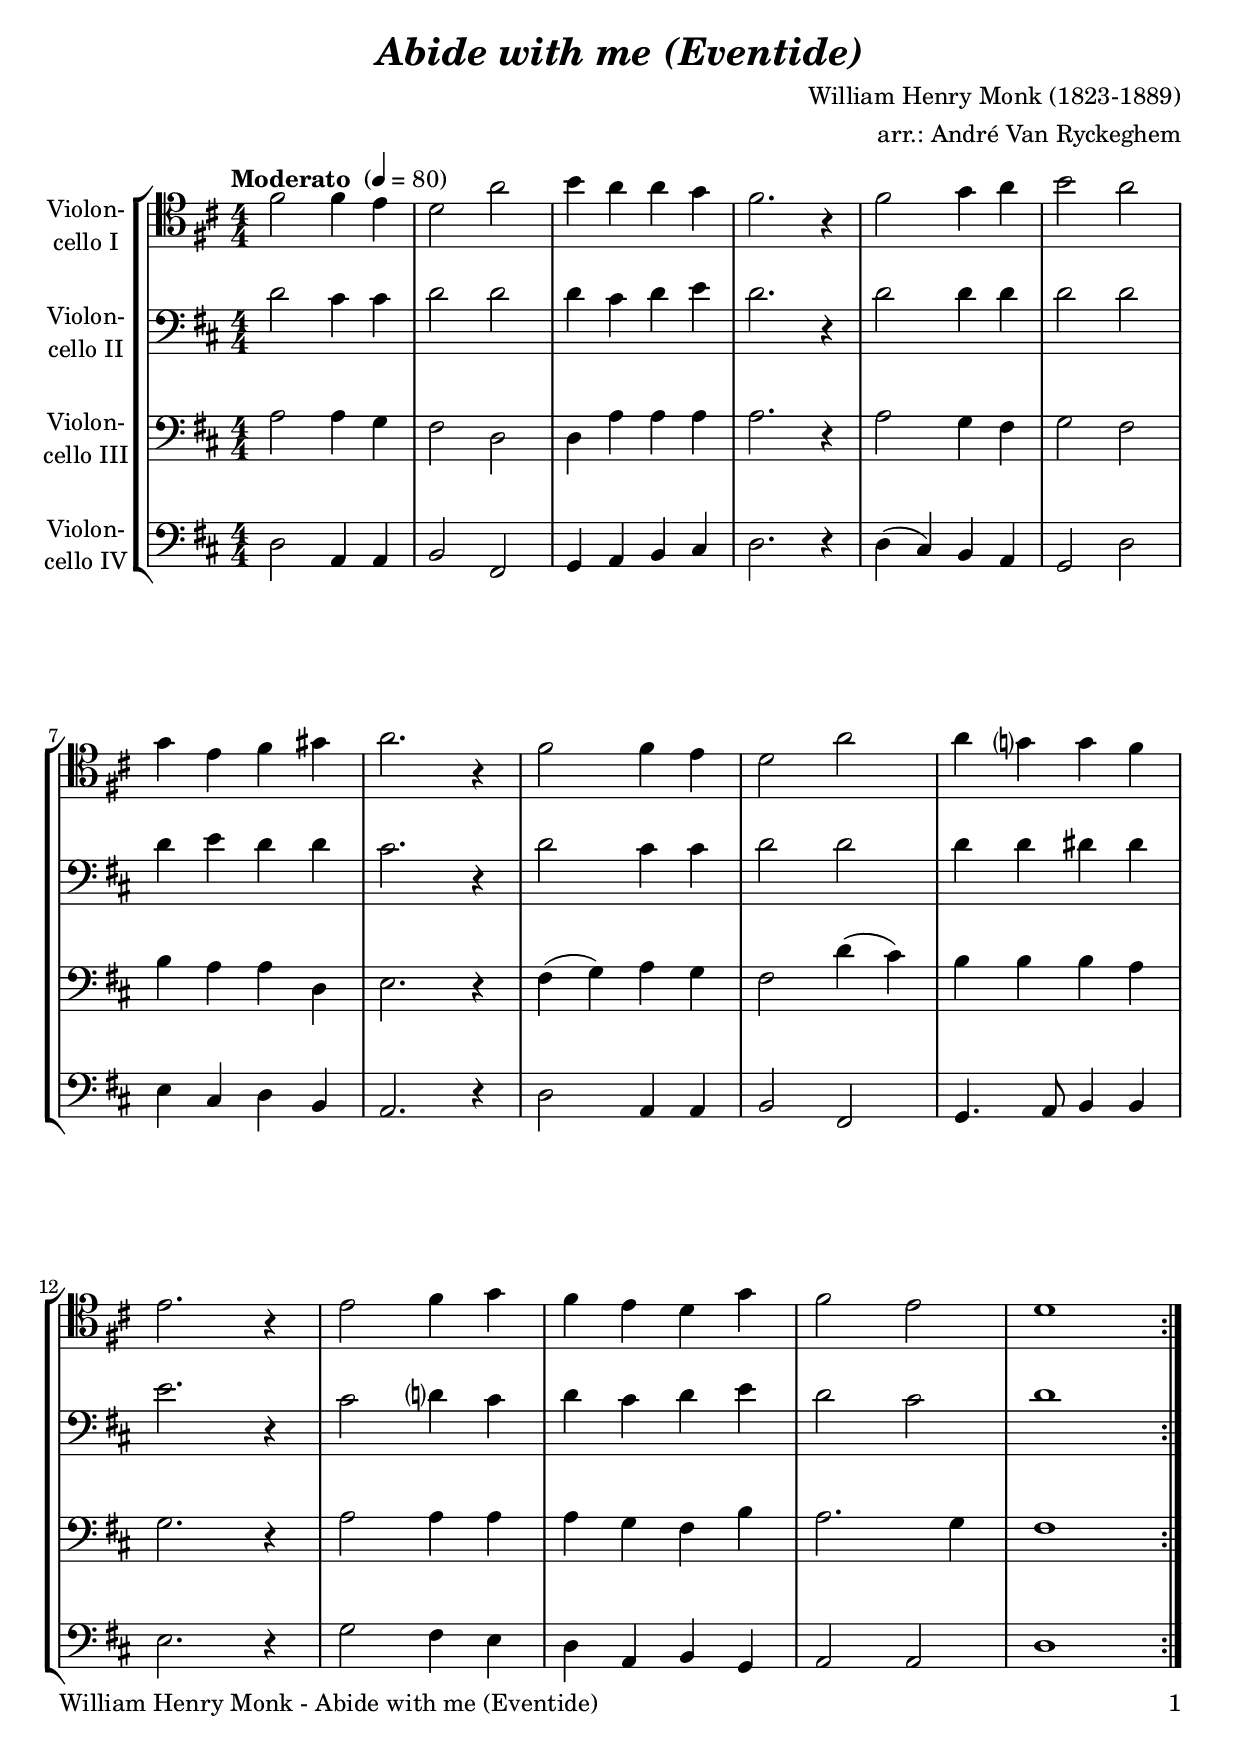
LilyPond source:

\version "2.18.2"
\include "deutsch.ly"

#(set-global-staff-size 21)

\header {
  title     = \markup \bold \italic "Abide with me (Eventide)"
  composer  = "William Henry Monk (1823-1889)"
  arranger  = "arr.: André Van Ryckeghem"
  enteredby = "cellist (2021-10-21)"
%  piece     = ""
}

voiceconsts = {
  \key es \major
  \time 4/4
  \clef "bass"
  \numericTimeSignature
%  \compressEmptyMeasures
  % Set default beaming for all staves
%  \set Timing.beamExceptions = #'()
%  \set Timing.baseMoment     = #(ly:make-moment 1 4)
%  \set Timing.beatStructure  = #'(1 1 1)
  \tempo "Moderato " 4=80
}

micl = "clarinet"
mifl = "flute"
miob = "oboe"
mifh = "french horn"
misx = "tenor sax"
mist = "string ensemble 1"
mivl = "violin"
miba = "cello"

va = \relative c'' {
  \voiceconsts
  \clef "tenor"

  \repeat volta 2 {
    g2 g4 f
    es2 b'
    c4 b b as
    g2. r4
    g2 as4 b

    c2 b
    as4 f g a
    b2. r4
    g2 g4 f
    es2 b'

    b4 as? as g
    f2. r4
    f2 g4 as
    g f es as
    g2 f
    es1
  }
}

vb = \relative c' {
  \voiceconsts

  \repeat volta 2 {
    es2 d4 d
    es2 es
    es4 d es f
    es2. r4
    es2 es4 es

    es2 es
    es4 f es es
    d2. r4
    es2 d4 d
    es2 es

    es4 es e e
    f2. r4
    d2 es?4 d
    es d es f
    es2 d
    es1
  }
}

vc = \relative c' {
  \voiceconsts

  \repeat volta 2 {
    b2 b4 as
    g2 es
    es4 b' b b
    b2. r4
    b2 as4 g

    as2 g
    c4 b b es,
    f2. r4
    g( as) b as
    g2 es'4( d)

    c c c b
    as2. r4
    b2 b4 b
    b as g c
    b2. as4
    g1
  }
}

vd = \relative c {
  \voiceconsts

  \repeat volta 2 {
    es2 b4 b
    c2 g
    as4 b c d
    es2. r4
    es( d) c b

    as2 es'
    f4 d es c
    b2. r4
    es2 b4 b
    c2 g

    as4. b8 c4 c
    f2. r4
    as2 g4 f
    es b c as
    b2 b
    es1
  }
}


music = \new StaffGroup <<
      \new Staff {
	\set Staff.midiInstrument = \miba
	\set Staff.instrumentName = \markup \center-column { "Violon-" "cello I" }
	\transpose es d { \va }
      }

      \new Staff {
	\set Staff.midiInstrument = \miba
	\set Staff.instrumentName = \markup \center-column { "Violon-" "cello II" }
	\transpose es d { \vb }
      }

      \new Staff {
	\set Staff.midiInstrument = \miba
	\set Staff.instrumentName = \markup \center-column { "Violon-" "cello III" }
	\transpose es d { \vc }
      }

      \new Staff {
	\set Staff.midiInstrument = \miba
	\set Staff.instrumentName = \markup \center-column { "Violon-" "cello IV" }
	\transpose es d { \vd }
      }
>>

\book {
   \paper {
    print-page-number = ##t
    print-first-page-number = ##t
    ragged-last-bottom = ##f
    oddHeaderMarkup = \markup \null
    evenHeaderMarkup = \markup \null
    oddFooterMarkup = \markup {
      \fill-line {
        \on-the-fly #print-page-number-check-first
        "William Henry Monk - Abide with me (Eventide)" \fromproperty #'page:page-number-string
      }
    }
    evenFooterMarkup = \oddFooterMarkup
  } \score {
    \music
    \layout {}
  }

  \score {
    \unfoldRepeats \music

    \midi {
      \context {
        \Score
      }
    }
  }
}